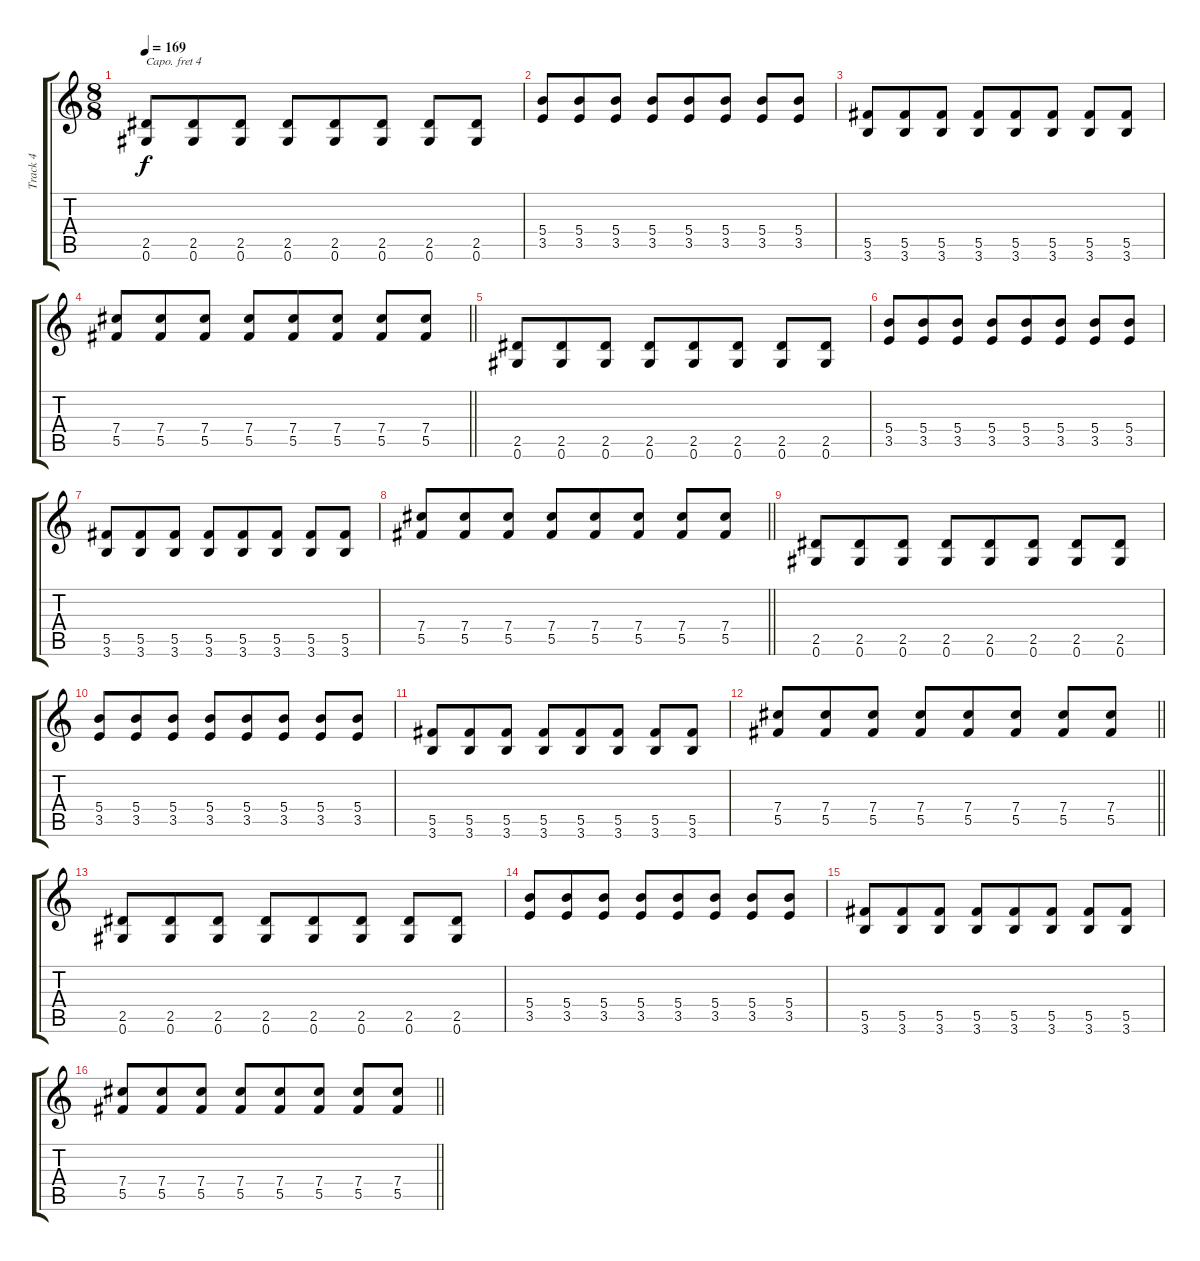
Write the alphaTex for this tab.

\track ("Track 4" "Track 4") {instrument overdrivenguitar}
\staff {score tabs}
\capo 4
\tuning (E4 B3 G3 D3 A2 E2) {hide}
\ts (8 8)
\tempo 169
\clef g2
\ks c
(2.5 0.6).8{dy f} (2.5 0.6).8 (2.5 0.6).8 (2.5 0.6).8 (2.5 0.6).8 (2.5 0.6).8 (2.5 0.6).8 (2.5 0.6).8 |
(5.4 3.5).8 (5.4 3.5).8 (5.4 3.5).8 (5.4 3.5).8 (5.4 3.5).8 (5.4 3.5).8 (5.4 3.5).8 (5.4 3.5).8 |
(5.5 3.6).8 (5.5 3.6).8 (5.5 3.6).8 (5.5 3.6).8 (5.5 3.6).8 (5.5 3.6).8 (5.5 3.6).8 (5.5 3.6).8 |
\barLineRight lightlight
(7.4 5.5).8 (7.4 5.5).8 (7.4 5.5).8 (7.4 5.5).8 (7.4 5.5).8 (7.4 5.5).8 (7.4 5.5).8 (7.4 5.5).8 |
(2.5 0.6).8 (2.5 0.6).8 (2.5 0.6).8 (2.5 0.6).8 (2.5 0.6).8 (2.5 0.6).8 (2.5 0.6).8 (2.5 0.6).8 |
(5.4 3.5).8 (5.4 3.5).8 (5.4 3.5).8 (5.4 3.5).8 (5.4 3.5).8 (5.4 3.5).8 (5.4 3.5).8 (5.4 3.5).8 |
(5.5 3.6).8 (5.5 3.6).8 (5.5 3.6).8 (5.5 3.6).8 (5.5 3.6).8 (5.5 3.6).8 (5.5 3.6).8 (5.5 3.6).8 |
\barLineRight lightlight
(7.4 5.5).8 (7.4 5.5).8 (7.4 5.5).8 (7.4 5.5).8 (7.4 5.5).8 (7.4 5.5).8 (7.4 5.5).8 (7.4 5.5).8 |
(2.5 0.6).8 (2.5 0.6).8 (2.5 0.6).8 (2.5 0.6).8 (2.5 0.6).8 (2.5 0.6).8 (2.5 0.6).8 (2.5 0.6).8 |
(5.4 3.5).8 (5.4 3.5).8 (5.4 3.5).8 (5.4 3.5).8 (5.4 3.5).8 (5.4 3.5).8 (5.4 3.5).8 (5.4 3.5).8 |
(5.5 3.6).8 (5.5 3.6).8 (5.5 3.6).8 (5.5 3.6).8 (5.5 3.6).8 (5.5 3.6).8 (5.5 3.6).8 (5.5 3.6).8 |
\barLineRight lightlight
(7.4 5.5).8 (7.4 5.5).8 (7.4 5.5).8 (7.4 5.5).8 (7.4 5.5).8 (7.4 5.5).8 (7.4 5.5).8 (7.4 5.5).8 |
(2.5 0.6).8 (2.5 0.6).8 (2.5 0.6).8 (2.5 0.6).8 (2.5 0.6).8 (2.5 0.6).8 (2.5 0.6).8 (2.5 0.6).8 |
(5.4 3.5).8 (5.4 3.5).8 (5.4 3.5).8 (5.4 3.5).8 (5.4 3.5).8 (5.4 3.5).8 (5.4 3.5).8 (5.4 3.5).8 |
(5.5 3.6).8 (5.5 3.6).8 (5.5 3.6).8 (5.5 3.6).8 (5.5 3.6).8 (5.5 3.6).8 (5.5 3.6).8 (5.5 3.6).8 |
\barLineRight lightlight
(7.4 5.5).8 (7.4 5.5).8 (7.4 5.5).8 (7.4 5.5).8 (7.4 5.5).8 (7.4 5.5).8 (7.4 5.5).8 (7.4 5.5).8
